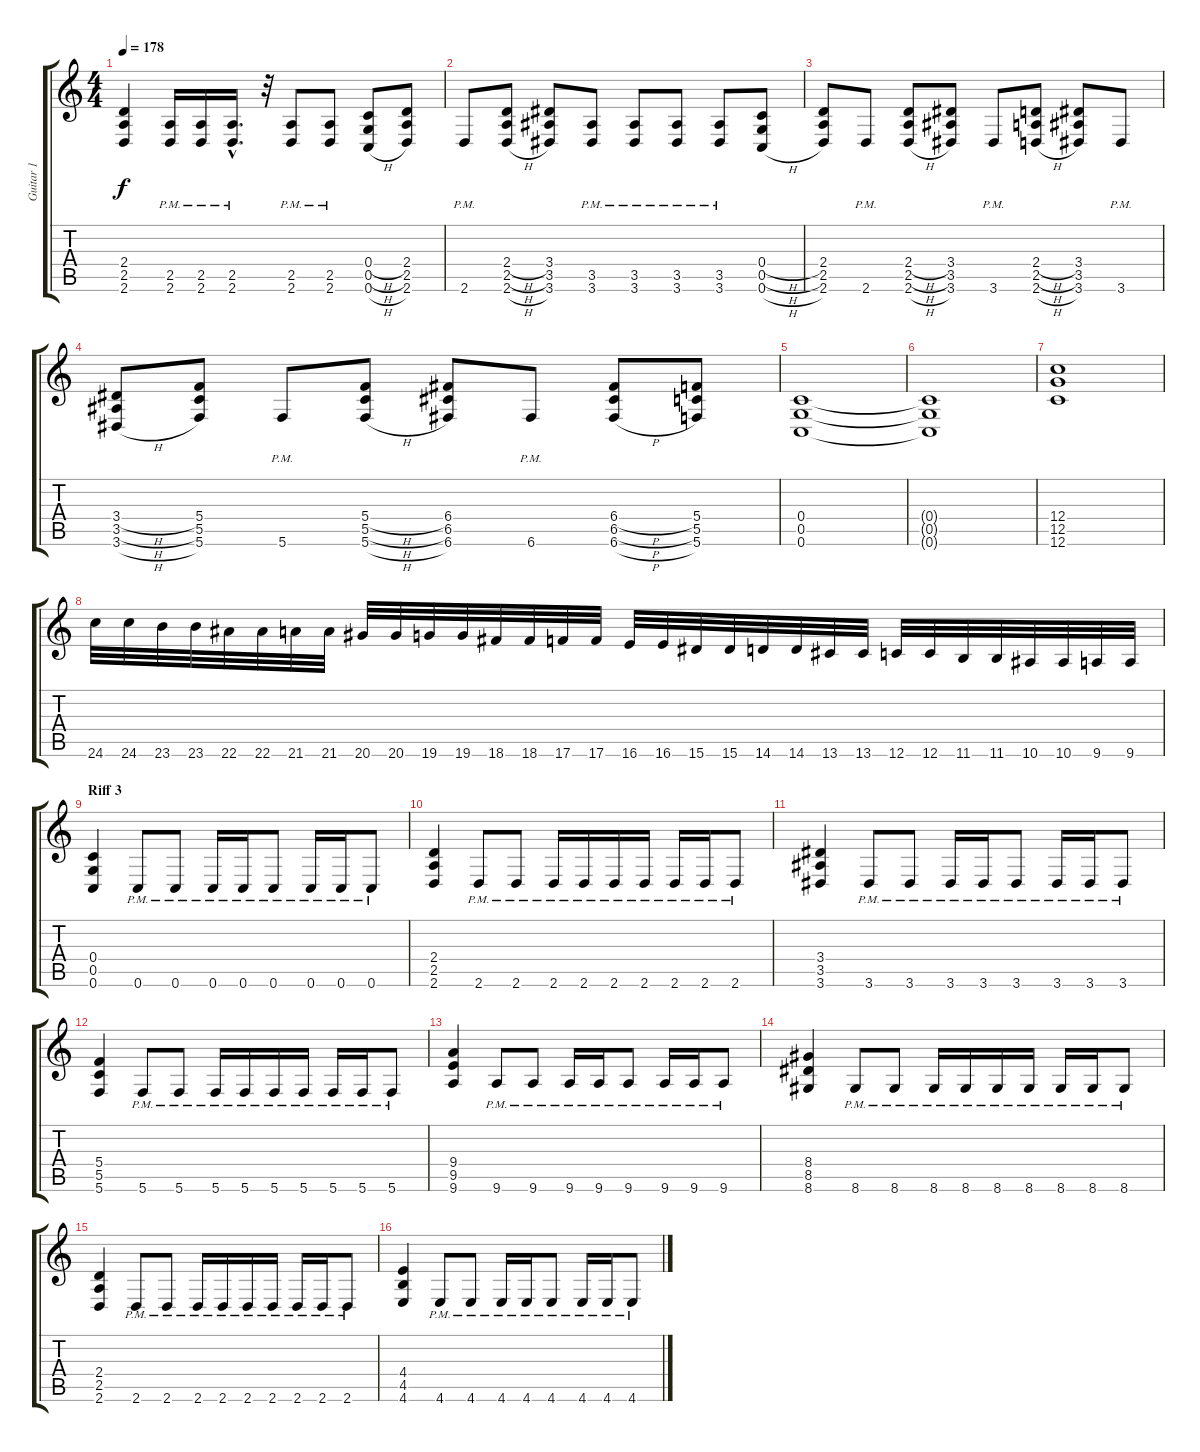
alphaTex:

\track ("Guitar 1" "Guitar 1") {instrument distortionguitar}
\staff {score tabs}
\tuning (D4 A3 F3 C3 G2 C2) {hide}
\ts (4 4)
\tempo 178
\clef g2
\ks c
(2.4 2.5 2.6).4{dy f} (2.5{pm} 2.6{pm}).16 (2.5{pm} 2.6{pm}).16 (2.5{hac pm} 2.6{hac pm}).16{d} r.32 (2.5{pm} 2.6{pm}).8 (2.5{pm} 2.6{pm}).8 (0.4{h} 0.5{h} 0.6{h}).8 (2.4 2.5 2.6).8 |
2.6{pm}.8 (2.4{h} 2.5{h} 2.6{h}).8 (3.4 3.5 3.6).8 (3.5{pm} 3.6{pm}).8 (3.5{pm} 3.6{pm}).8 (3.5{pm} 3.6{pm}).8 (3.5{pm} 3.6{pm}).8 (0.4{h} 0.5{h} 0.6{h}).8 |
(2.4 2.5 2.6).8 2.6{pm}.8 (2.4{h} 2.5{h} 2.6{h}).8 (3.4 3.5 3.6).8 3.6{pm}.8 (2.4{h} 2.5{h} 2.6{h}).8 (3.4 3.5 3.6).8 3.6{pm}.8 |
(3.4{h} 3.5{h} 3.6{h}).8 (5.4 5.5 5.6).8 5.6{pm}.8 (5.4{h} 5.5{h} 5.6{h}).8 (6.4 6.5 6.6).8 6.6{pm}.8 (6.4{h} 6.5{h} 6.6{h}).8 (5.4 5.5 5.6).8 |
(0.4 0.5 0.6).1 |
(0.4{t} 0.5{t} 0.6{t}).1 |
(12.4 12.5 12.6).1 |
24.6.32{instrument guitarharmonics} 24.6.32 23.6.32 23.6.32 22.6.32 22.6.32 21.6.32 21.6.32 20.6.32 20.6.32 19.6.32 19.6.32 18.6.32 18.6.32 17.6.32 17.6.32 16.6.32 16.6.32 15.6.32 15.6.32 14.6.32 14.6.32 13.6.32 13.6.32 12.6.32 12.6.32 11.6.32 11.6.32 10.6.32 10.6.32 9.6.32 9.6.32 |
\section ("" "Riff 3")
(0.4 0.5 0.6).4{instrument distortionguitar} 0.6{pm}.8 0.6{pm}.8 0.6{pm}.16 0.6{pm}.16 0.6{pm}.8 0.6{pm}.16 0.6{pm}.16 0.6{pm}.8 |
(2.4 2.5 2.6).4 2.6{pm}.8 2.6{pm}.8 2.6{pm}.16 2.6{pm}.16 2.6{pm}.16 2.6{pm}.16 2.6{pm}.16 2.6{pm}.16 2.6{pm}.8 |
(3.4 3.5 3.6).4 3.6{pm}.8 3.6{pm}.8 3.6{pm}.16 3.6{pm}.16 3.6{pm}.8 3.6{pm}.16 3.6{pm}.16 3.6{pm}.8 |
(5.4 5.5 5.6).4 5.6{pm}.8 5.6{pm}.8 5.6{pm}.16 5.6{pm}.16 5.6{pm}.16 5.6{pm}.16 5.6{pm}.16 5.6{pm}.16 5.6{pm}.8 |
(9.4 9.5 9.6).4 9.6{pm}.8 9.6{pm}.8 9.6{pm}.16 9.6{pm}.16 9.6{pm}.8 9.6{pm}.16 9.6{pm}.16 9.6{pm}.8 |
(8.4 8.5 8.6).4 8.6{pm}.8 8.6{pm}.8 8.6{pm}.16 8.6{pm}.16 8.6{pm}.16 8.6{pm}.16 8.6{pm}.16 8.6{pm}.16 8.6{pm}.8 |
(2.4 2.5 2.6).4 2.6{pm}.8 2.6{pm}.8 2.6{pm}.16 2.6{pm}.16 2.6{pm}.16 2.6{pm}.16 2.6{pm}.16 2.6{pm}.16 2.6{pm}.8 |
(4.4 4.5 4.6).4 4.6{pm}.8 4.6{pm}.8 4.6{pm}.16 4.6{pm}.16 4.6{pm}.8 4.6{pm}.16 4.6{pm}.16 4.6{pm}.8
